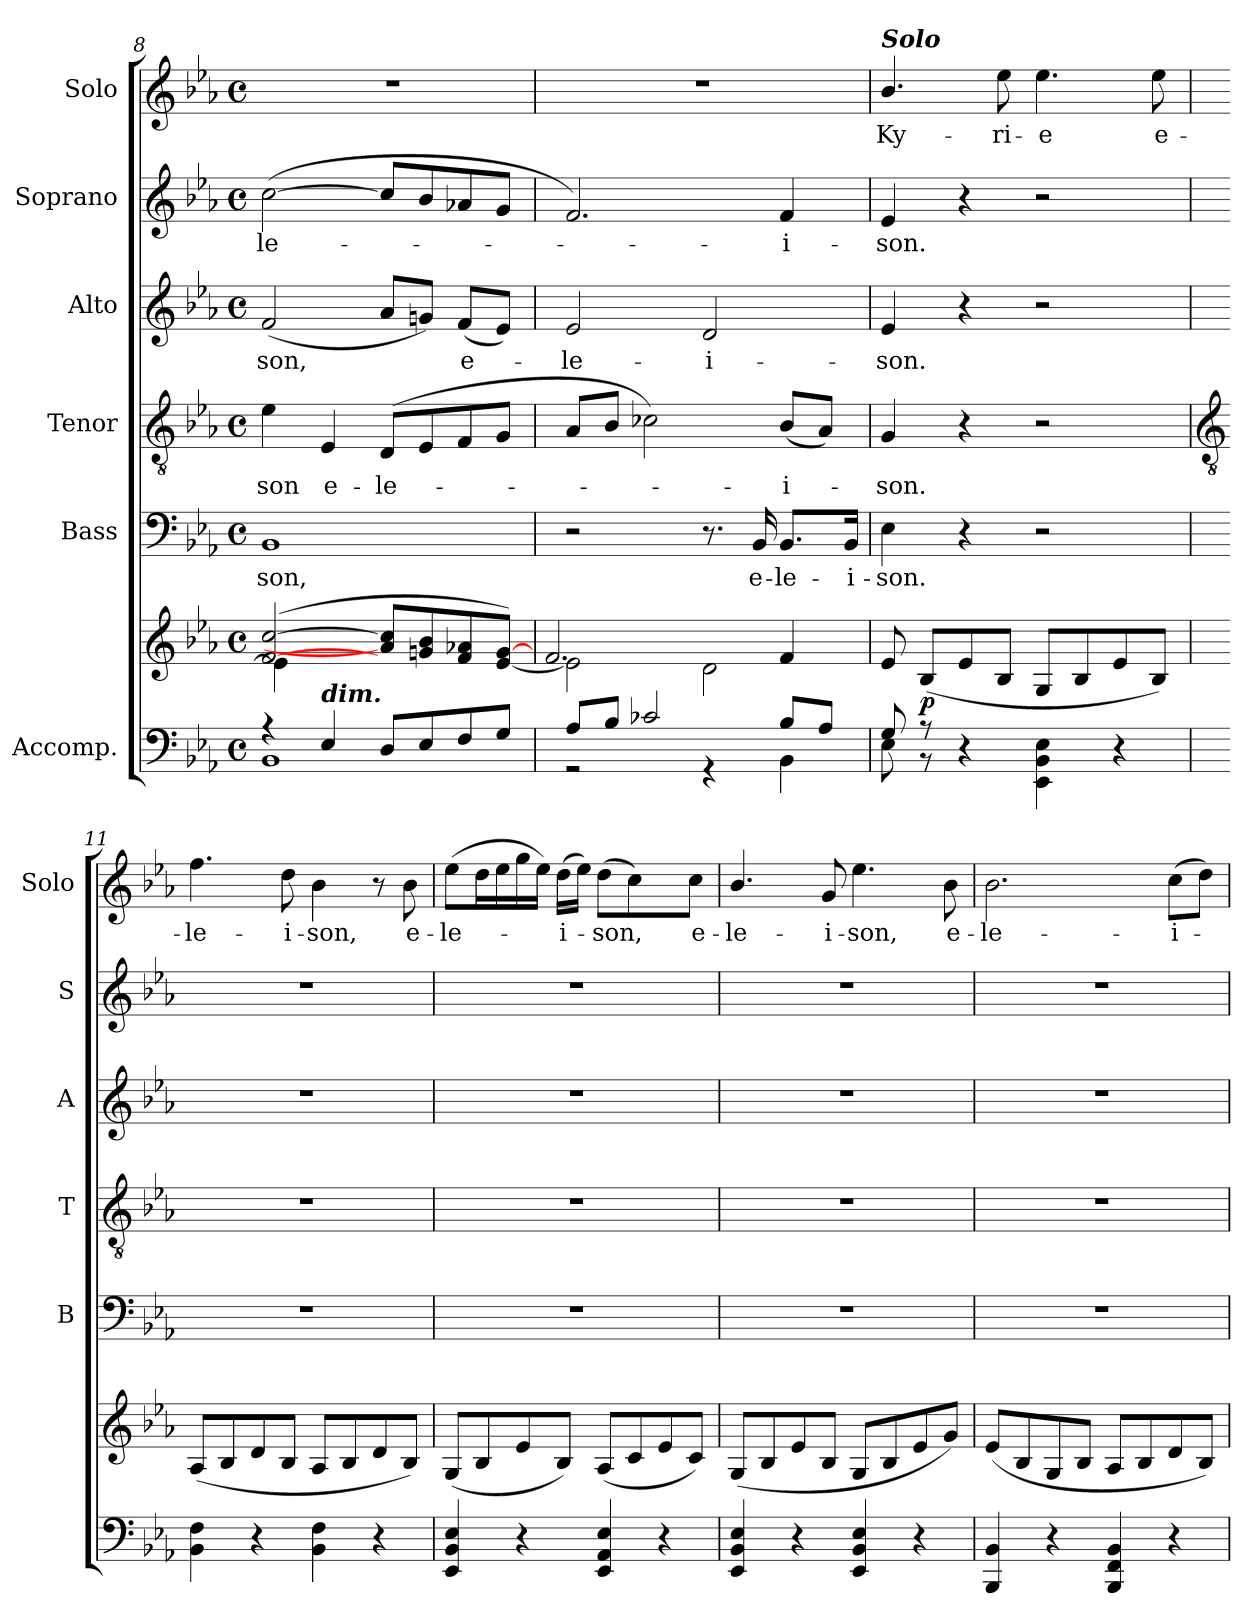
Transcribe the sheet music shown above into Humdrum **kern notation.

**kern	**kern	**dynam	**kern	**text	**kern	**text	**kern	**text	**kern	**text	**kern	**text
*part6	*part6	*part6	*part5	*part5	*part4	*part4	*part3	*part3	*part2	*part2	*part1	*part1
*staff7	*staff6	*staff6/7	*staff5	*staff5	*staff4	*staff4	*staff3	*staff3	*staff2	*staff2	*staff1	*staff1
*I"Accomp.	*	*	*I"Bass	*	*I"Tenor	*	*I"Alto	*	*I"Soprano	*	*I"Solo	*
*	*	*	*I'B	*	*I'T	*	*I'A	*	*I'S	*	*I'Solo	*
*clefF4	*clefG2	*	*clefF4	*	*clefGv2	*	*clefG2	*	*clefG2	*	*clefG2	*
*k[b-e-a-]	*k[b-e-a-]	*	*k[b-e-a-]	*	*k[b-e-a-]	*	*k[b-e-a-]	*	*k[b-e-a-]	*	*k[b-e-a-]	*
*E-:	*E-:	*	*E-:	*	*E-:	*	*E-:	*	*E-:	*	*E-:	*
*M4/4	*M4/4	*	*M4/4	*	*M4/4	*	*M4/4	*	*M4/4	*	*M4/4	*
*met(c)	*met(c)	*	*met(c)	*	*met(c)	*	*met(c)	*	*met(c)	*	*met(c)	*
=8	=8	=8	=8	=8	=8	=8	=8	=8	=8	=8	=8	=8
*^	*^	*	*	*	*	*	*	*	*	*	*	*
!	!	!	!	!	!	!LO:LY:b	!	!LO:LY:b	!	!LO:LY:b	!	!LO:LY:b	!	!
4r	1BB-\	(<[2f [2cc	4e-\]	.	1BB-	-son,	4e-	-son	(<2f	-son,	(<[2cc	-le-	1r	.
!LO:TX:a:Bi:t=dim.	!	!	!	!	!	!	!	!	!	!	!	!	!	!
!	!	!	!	!	!	!	!	!LO:LY:b	!	!	!	!	!	!
4E-/	.	.	2.ryy	.	.	.	4E-	e-	.	.	.	.	.	.
!	!	!	!	!	!	!	!	!LO:LY:b	!	!	!	!	!	!
8D/L	.	8a-] 8cc]L	.	.	.	.	(<8DL	-le-	8a-L	.	8ccL]	.	.	.
8E-/	.	8gn 8b-	.	.	.	.	8E-	.	8gnJ)	.	8b-	.	.	.
!	!	!	!	!	!	!	!	!	!	!LO:LY:b	!	!	!	!
8F/	.	8f 8a-X	.	.	.	.	8F	.	(<8fL	e-	8a-X	.	.	.
8G/J	.	[8e- [8gJ)	.	.	.	.	8GJ	.	8e-J)	.	8gJ	.	.	.
=9	=9	=9	=9	=9	=9	=9	=9	=9	=9	=9	=9	=9	=9	=9
!	!	!	!	!	!	!	!	!	!	!LO:LY:b	!	!	!	!
8A-/L	2r	2e-\]	2.f/	.	2r	.	8A-L	.	2e-	le-	2.f/)	.	1r	.
8B-/J	.	.	.	.	.	.	8B-J	.	.	.	.	.	.	.
2c-X/	.	.	.	.	.	.	2c-X)	.	.	.	.	.	.	.
!	!	!	!	!	!	!	!	!	!	!LO:LY:b	!	!	!	!
.	4r	2d\	.	.	8.r	.	.	.	2d	-i-	.	.	.	.
!	!	!	!	!	!	!LO:LY:b	!	!	!	!	!	!	!	!
.	.	.	.	.	16BB-	e-	.	.	.	.	.	.	.	.
!	!	!	!	!	!	!LO:LY:b	!	!LO:LY:b	!	!	!	!LO:LY:b	!	!
8B-/L	4BB-\	.	4f/	.	8.BB-/L	-le-	(<8B-L	i-	.	.	4f/	i-	.	.
8A-/J	.	.	.	.	.	.	8A-J)	.	.	.	.	.	.	.
!	!	!	!	!	!	!LO:LY:b	!	!	!	!	!	!	!	!
.	.	.	.	.	16BB-/Jk	-i-	.	.	.	.	.	.	.	.
*	*	*v	*v	*	*	*	*	*	*	*	*	*	*	*
=10	=10	=10	=10	=10	=10	=10	=10	=10	=10	=10	=10	=10	=10
!	!	!	!	!	!	!	!	!	!	!	!	!LO:TX:a:Bi:t=Solo	!
!	!	!	!	!	!LO:LY:b	!	!LO:LY:b	!	!LO:LY:b	!	!LO:LY:b	!	!LO:LY:b
8G/	8E-\	8e-	.	4E-	-son.	4G	son.	4e-	-son.	4e-/	-son.	4.b-/	Ky-
!	!	!	!LO:DY:b	!	!	!	!	!	!	!	!	!	!
8r	8r	(<8B-L	p	.	.	.	.	.	.	.	.	.	.
2.ryy	4r	8e-	.	4r	.	4r	.	4r	.	4r	.	.	.
!	!	!	!	!	!	!	!	!	!	!	!	!	!LO:LY:b
.	.	8B-J	.	.	.	.	.	.	.	.	.	8ee-	-ri-
!	!	!	!	!	!	!	!	!	!	!	!	!	!LO:LY:b
.	4EE-\ 4BB-\ 4E-\	8GL	.	2r	.	2r	.	2r	.	2r	.	4.ee-	-e
.	.	8B-	.	.	.	.	.	.	.	.	.	.	.
.	4r	8e-	.	.	.	.	.	.	.	.	.	.	.
!	!	!	!	!	!	!	!	!	!	!	!	!	!LO:LY:b
.	.	8B-J)	.	.	.	.	.	.	.	.	.	8ee-	e-
*v	*v	*	*	*	*	*	*	*	*	*	*	*	*
!!LO:LB:g=z
=11	=11	=11	=11	=11	=11	=11	=11	=11	=11	=11	=11	=11
*	*	*	*	*	*clefGv2	*	*	*	*	*	*	*
!	!	!	!	!	!	!	!	!	!	!	!	!LO:LY:b
4BB- 4F	(<8A-L	.	1r	.	1r	.	1r	.	1r	.	4.ff	-le-
.	8B-	.	.	.	.	.	.	.	.	.	.	.
4r	8d	.	.	.	.	.	.	.	.	.	.	.
!	!	!	!	!	!	!	!	!	!	!	!	!LO:LY:b
.	8B-J	.	.	.	.	.	.	.	.	.	8dd	-i-
!	!	!	!	!	!	!	!	!	!	!	!	!LO:LY:b
4BB- 4F	8A-L	.	.	.	.	.	.	.	.	.	4b-	-son,
.	8B-	.	.	.	.	.	.	.	.	.	.	.
4r	8d	.	.	.	.	.	.	.	.	.	8r	.
!	!	!	!	!	!	!	!	!	!	!	!	!LO:LY:b
.	8B-J)	.	.	.	.	.	.	.	.	.	8b-	e-
=12	=12	=12	=12	=12	=12	=12	=12	=12	=12	=12	=12	=12
!	!	!	!	!	!	!	!	!	!	!	!	!LO:LY:b
4EE- 4BB- 4E-	(<8GL	.	1r	.	1r	.	1r	.	1r	.	(>8ee-L	-le-
.	8B-	.	.	.	.	.	.	.	.	.	16ddL	.
.	.	.	.	.	.	.	.	.	.	.	16ee-	.
4r	8e-	.	.	.	.	.	.	.	.	.	16gg	.
.	.	.	.	.	.	.	.	.	.	.	16ee-JJ)	.
!	!	!	!	!	!	!	!	!	!	!	!	!LO:LY:b
.	8B-J)	.	.	.	.	.	.	.	.	.	(>16ddLL	i-
.	.	.	.	.	.	.	.	.	.	.	16ee-JJ)	.
!	!	!	!	!	!	!	!	!	!	!	!	!LO:LY:b
4EE- 4AA- 4E-	(<8A-L	.	.	.	.	.	.	.	.	.	(>8ddL	son,
.	8c	.	.	.	.	.	.	.	.	.	4cc)	.
4r	8e-	.	.	.	.	.	.	.	.	.	.	.
!	!	!	!	!	!	!	!	!	!	!	!	!LO:LY:b
.	8cJ)	.	.	.	.	.	.	.	.	.	8ccJ	e-
=13	=13	=13	=13	=13	=13	=13	=13	=13	=13	=13	=13	=13
!	!	!	!	!	!	!	!	!	!	!	!	!LO:LY:b
4EE- 4BB- 4E-	(<8GL	.	1r	.	1r	.	1r	.	1r	.	4.b-/	-le-
.	8B-	.	.	.	.	.	.	.	.	.	.	.
4r	8e-	.	.	.	.	.	.	.	.	.	.	.
!	!	!	!	!	!	!	!	!	!	!	!	!LO:LY:b
.	8B-J	.	.	.	.	.	.	.	.	.	8g	-i-
!	!	!	!	!	!	!	!	!	!	!	!	!LO:LY:b
4EE- 4BB- 4E-	8GL	.	.	.	.	.	.	.	.	.	4.ee-	-son,
.	8B-	.	.	.	.	.	.	.	.	.	.	.
4r	8e-	.	.	.	.	.	.	.	.	.	.	.
!	!	!	!	!	!	!	!	!	!	!	!	!LO:LY:b
.	8gJ)	.	.	.	.	.	.	.	.	.	8b-	e-
=14	=14	=14	=14	=14	=14	=14	=14	=14	=14	=14	=14	=14
!	!	!	!	!	!	!	!	!	!	!	!	!LO:LY:b
4BBB- 4BB-	(<8e-L	.	1r	.	1r	.	1r	.	1r	.	2.b-	-le-
.	8B-	.	.	.	.	.	.	.	.	.	.	.
4r	8G	.	.	.	.	.	.	.	.	.	.	.
.	8B-J	.	.	.	.	.	.	.	.	.	.	.
4BBB- 4FF 4BB-	8A-L	.	.	.	.	.	.	.	.	.	.	.
.	8B-	.	.	.	.	.	.	.	.	.	.	.
!	!	!	!	!	!	!	!	!	!	!	!	!LO:LY:b
4r	8d	.	.	.	.	.	.	.	.	.	(>8ccL	-i-
.	8B-J)	.	.	.	.	.	.	.	.	.	8ddJ)	.
=	=	=	=	=	=	=	=	=	=	=	=	=
*-	*-	*-	*-	*-	*-	*-	*-	*-	*-	*-	*-	*-
